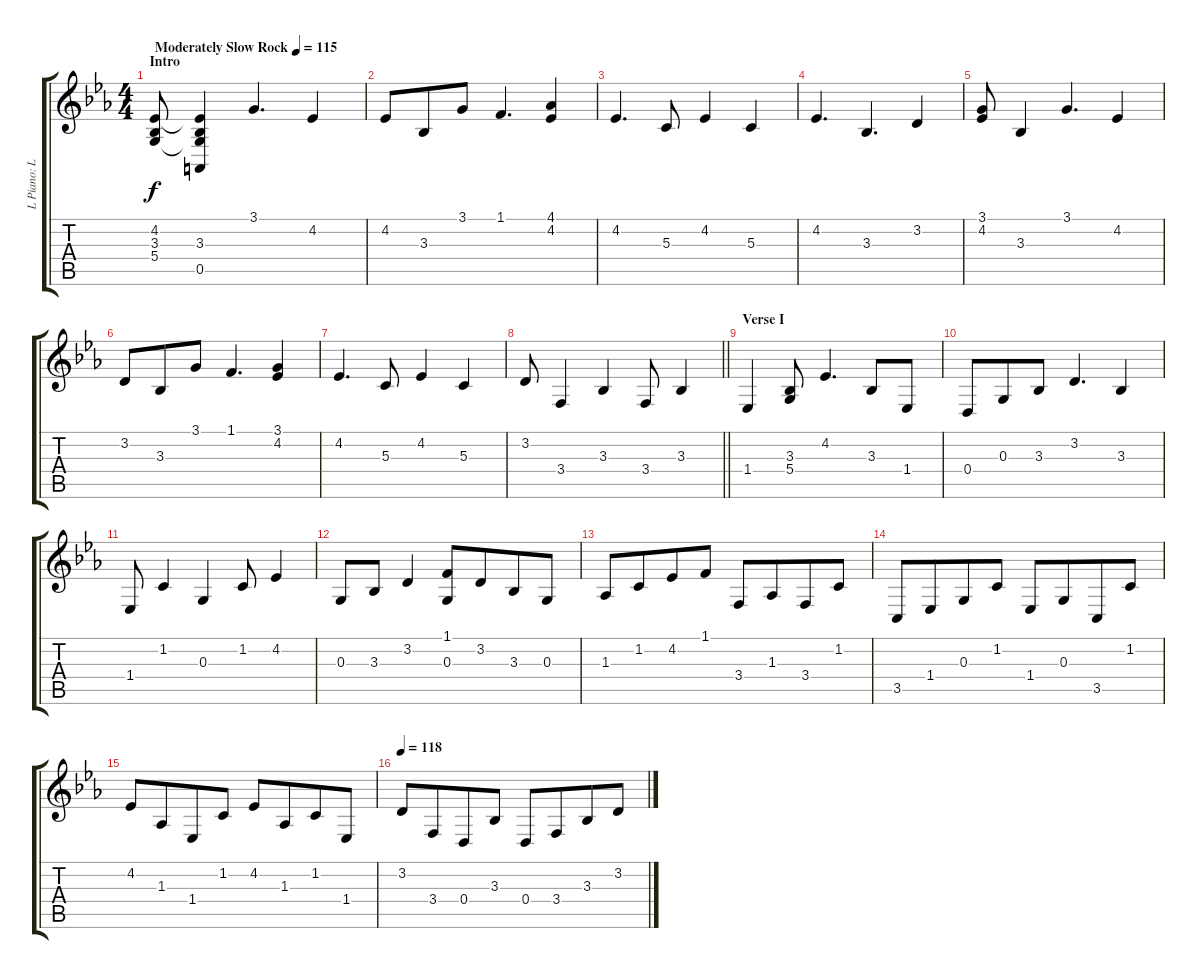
\track ("L Piano: Larry" "L Piano: L") {instrument electricgrandpiano}
\staff {score tabs}
\tuning (E4 B3 G3 D3 A2 E2) {hide}
\ts (4 4)
\section ("" "Intro")
\tempo (115 "Moderately Slow Rock")
\clef g2
\ks eb
(4.2 3.3 5.4).8{dy f instrument electricgrandpiano} (4.2{t} 3.3 5.4{t} 0.5).4 3.1.4{d} 4.2.4 |
4.2.8 3.3.8{beam merge} 3.1.8 1.1.4{d} (4.1 4.2).4 |
4.2.4{d} 5.3.8 4.2.4 5.3.4 |
4.2.4{d} 3.3.4{d} 3.2.4 |
(3.1 4.2).8 3.3.4 3.1.4{d} 4.2.4 |
3.2.8 3.3.8{beam merge} 3.1.8 1.1.4{d} (3.1 4.2).4 |
4.2.4{d} 5.3.8 4.2.4 5.3.4 |
\barLineRight lightlight
3.2.8 3.4.4 3.3.4 3.4.8 3.3.4 |
\section ("" "Verse I")
1.4.4 (3.3 5.4).8 4.2.4{d} 3.3.8 1.4.8 |
0.4.8 0.3.8{beam merge} 3.3.8 3.2.4{d} 3.3.4 |
1.4.8 1.2.4 0.3.4 1.2.8 4.2.4 |
0.3.8 3.3.8 3.2.4 (1.1 0.3).8 3.2.8{beam merge} 3.3.8 0.3.8 |
1.3.8 1.2.8{beam merge} 4.2.8 1.1.8{beam split} 3.4.8 1.3.8{beam merge} 3.4.8 1.2.8 |
3.5.8 1.4.8{beam merge} 0.3.8 1.2.8{beam split} 1.4.8 0.3.8{beam merge} 3.5.8 1.2.8 |
4.2.8 1.3.8{beam merge} 1.4.8 1.2.8{beam split} 4.2.8 1.3.8{beam merge} 1.2.8 1.4.8 |
\tempo 118
3.2.8 3.4.8{beam merge} 0.4.8 3.3.8{beam split} 0.4.8 3.4.8{beam merge} 3.3.8 3.2.8
